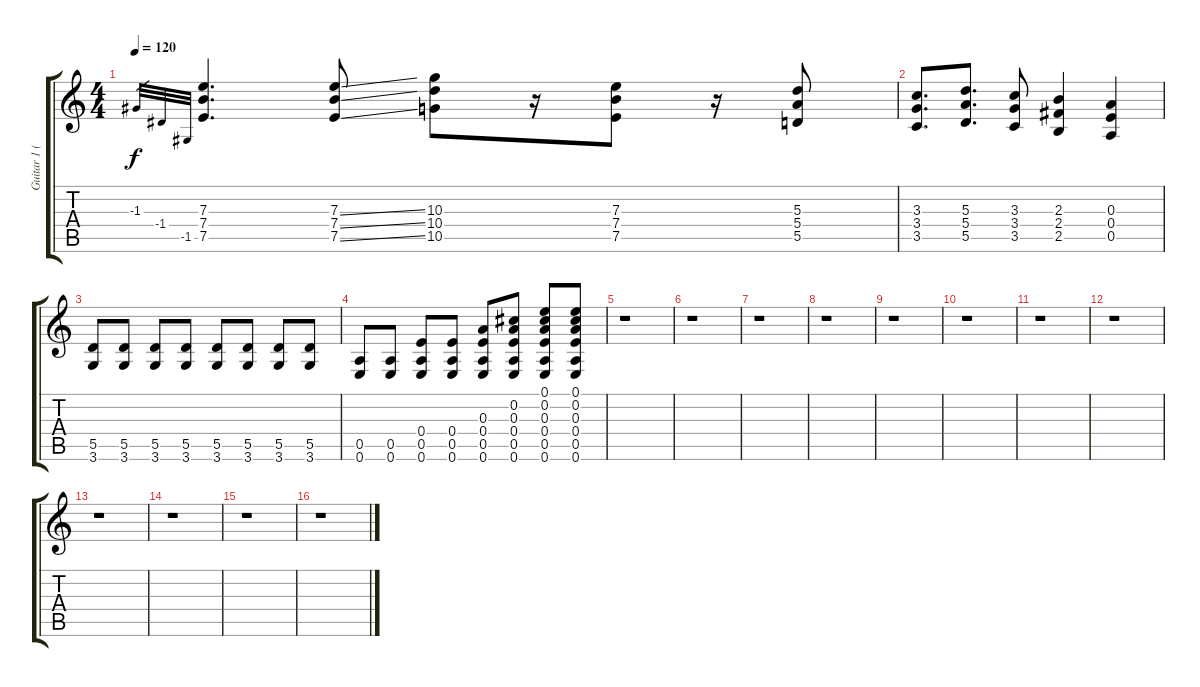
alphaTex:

\track ("Guitar 1 (Jack White) Open A Tuning" "Guitar 1 (") {instrument overdrivenguitar}
\staff {score tabs}
\tuning (E4 Db4 A3 E3 A2 E2) {hide}
\ts (4 4)
\tempo 120
\clef g2
\ks c
-1.3.32{gr dy f} -1.4.32{gr} -1.5.32{gr} (7.3 7.4 7.5).4{d} (7.3{ss} 7.4{ss} 7.5{ss}).8 (10.3 10.4 10.5).8 r.16 (7.3 7.4 7.5).8 r.16 (5.3 5.4 5.5).8 |
(3.3 3.4 3.5).8{d} (5.3 5.4 5.5).8{d} (3.3 3.4 3.5).8 (2.3 2.4 2.5).4 (0.3 0.4 0.5).4 |
(5.5 3.6).8 (5.5 3.6).8 (5.5 3.6).8 (5.5 3.6).8 (5.5 3.6).8 (5.5 3.6).8 (5.5 3.6).8 (5.5 3.6).8 |
(0.5 0.6).8 (0.5 0.6).8 (0.4 0.5 0.6).8 (0.4 0.5 0.6).8 (0.3 0.4 0.5 0.6).8 (0.2 0.3 0.4 0.5 0.6).8 (0.1 0.2 0.3 0.4 0.5 0.6).8 (0.1 0.2 0.3 0.4 0.5 0.6).8 |
r.1 |
r.1 |
r.1 |
r.1 |
r.1 |
r.1 |
r.1 |
r.1 |
r.1 |
r.1 |
r.1 |
r.1
